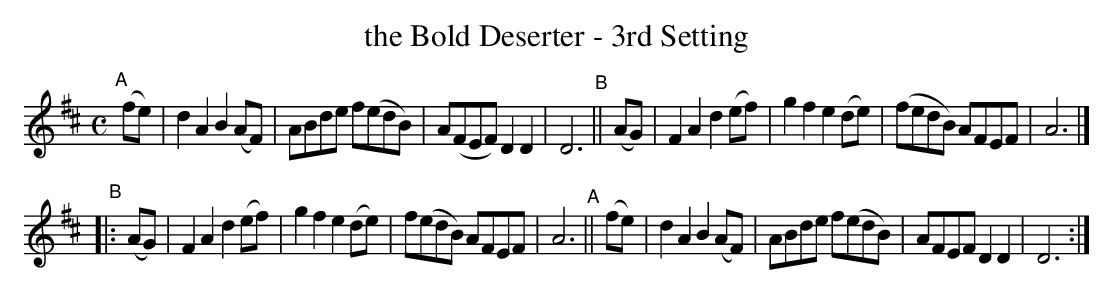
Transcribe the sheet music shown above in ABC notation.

X:1
T: the Bold Deserter - 3rd Setting
M: C
L: 1/8
K: D
"^A"[|](fe) | d2A2 B2(AF) | ABde f(edB) | A(FEF) D2D2 | D6 \
"^B"|| (AG) | F2A2 d2(ef) | g2f2 e2(de) | (fedB) AFEF | A6 |]
"^B"|: (AG) | F2A2 d2(ef) | g2f2 e2(de) | f(edB) AFEF | A6 \
"^A"|| (fe) | d2A2 B2(AF) | ABde f(edB) | AFEF D2D2 | D6 :|
